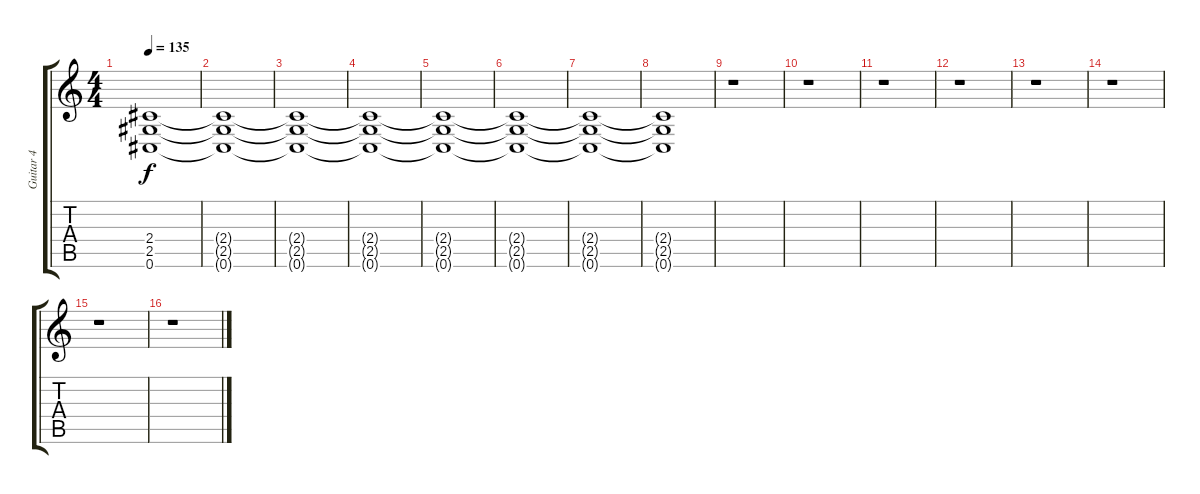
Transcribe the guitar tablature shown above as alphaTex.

\track ("Guitar 4" "Guitar 4") {instrument distortionguitar}
\staff {score tabs}
\tuning (Db4 Ab3 E3 B2 Gb2 Db2) {hide}
\ts (4 4)
\tempo 135
\clef g2
\ks c
(2.4{t} 2.5{t} 0.6{t}).1{dy f volume 8} |
(2.4{t} 2.5{t} 0.6{t}).1{volume 7} |
(2.4{t} 2.5{t} 0.6{t}).1{volume 6} |
(2.4{t} 2.5{t} 0.6{t}).1{volume 5} |
(2.4{t} 2.5{t} 0.6{t}).1{volume 4} |
(2.4{t} 2.5{t} 0.6{t}).1{volume 3} |
(2.4{t} 2.5{t} 0.6{t}).1{volume 2} |
(2.4{t} 2.5{t} 0.6{t}).1{volume 1} |
r.1 |
r.1 |
r.1 |
r.1 |
r.1 |
r.1 |
r.1 |
r.1
